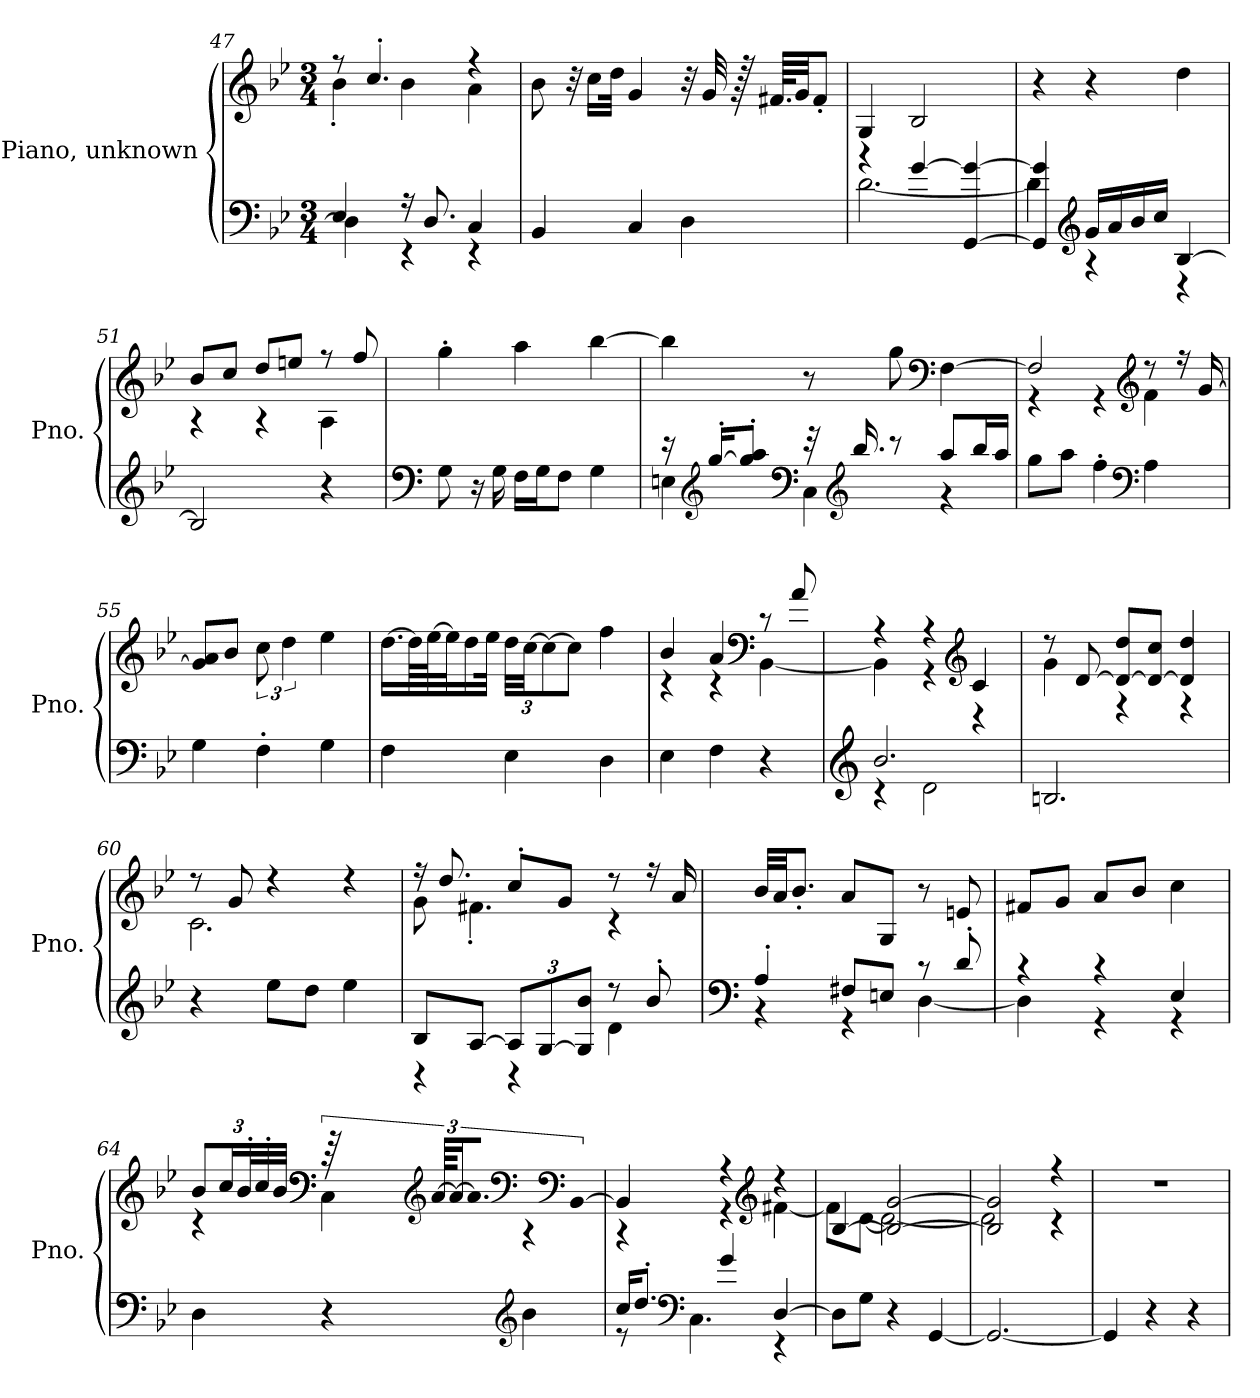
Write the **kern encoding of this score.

**kern	**kern
*part1	*part1
*staff2	*staff1
*I"Piano, unknown	*
*I'Pno.	*
*clefF4	*clefG2
*k[b-e-]	*k[b-e-]
*M3/4	*M3/4
=47	=47
*^	*^
4E-/	4D\]	8r	4b-'\
.	.	4.cc'/	.
16r	4r	.	4b-\
8.D/	.	.	.
4C/	4r	4r	4a\
*v	*v	*	*
*	*v	*v
=48	=48
4BB-/	8b-\
.	32r
.	16cc\LL
.	32dd\JJk
4C/	4g/
4D\	32r
.	32g/
.	128r
.	64.f#X/KLLL
.	32g/JJ
.	8f#'/J
!!LO:LB:g=z
=49	=49
*^	*
4r	[2.d\	4G/
[4g/	.	2B-/
[4GG/ 4g/_	.	.
=50	=50	=50
4GG/] 4g/]	4d\]	4r
*clefG2	*	*
16g/LL	4r	4r
16a/	.	.
16b-/	.	.
16cc/JJ	.	.
[4B-/	4r	4dd\
*v	*v	*
=51	=51
*	*^
2B-/]	8b-/L	4r
.	8cc/J	.
.	8dd/L	4r
.	8een/J	.
4r	8r	4A\
.	8ff/	.
*	*v	*v
=52	=52
*clefF4	*
8G\	4gg'\
16r	.
16G\	.
16F\LL	4aa\
16G\J	.
8F\J	.
4G\	[4bb-\
!!LO:PB:g=z
=53	=53
*^	*
16r	4En\	4bb-\]
*clefG2	*	*
[16gg'/KL	.	.
8gg/]' 8aa/'J	.	.
*clefF4	*	*
32r	4C\	8r
*clefG2	*	*
16.bb-/	.	.
8r	.	8gg\
*	*	*clefF4
8aa/L	4r	[4F\
16bb-/L	.	.
16aa/JJ	.	.
*v	*v	*
=54	=54
*	*^
8gg\L	2F/]	4r
8aa\J	.	.
4ff'\	.	4r
*clefF4	*clefG2	*
4A\	8r	4f\
.	16r	.
.	[16g/	.
*	*v	*v
=55	=55
4G\	8g/] 8a/L
.	8b-/J
4F'\	12cc\
.	6dd\
4G\	4ee-\
!!LO:LB:g=z
=56	=56
4F\	[16.dd\LL
.	64dd\LL]
.	[64ee-\J
.	32ee-\J]
.	16dd\
.	32ee-\JJk
*	*Xbrackettup
4E-\	48dd\LLL
.	[48cc\JJ
.	12cc\_
.	8cc\J]
4D\	4ff\
=57	=57
*	*^
4E-\	4b-/	4r
4F\	4a/	4r
*	*clefF4	*
4r	8r	[4BB-\
.	8a/	.
=58	=58	=58
*clefG2	*	*
*^	*	*
2.b-/	4r	4r	4BB-\]
.	2d\	4r	4r
*	*	*clefG2	*
.	.	4c/	4r
*v	*v	*	*
=59	=59	=59
2.Bn/	8r	4g\
.	[8d/	.
.	8d/_ 8dd/L	4r
.	8d/_ 8cc/J	.
.	4d/] 4dd/	4r
=60	=60	=60
4r	8r	2.c\
.	8g/	.
8ee-\L	4r	.
8dd\J	.	.
4ee-\	4r	.
!!LO:LB:g=z	!!
=61	=61	=61
*^	*	*
8B-/L	4r	16r	8g\
.	.	8.dd/	.
[8A/J	.	.	4.f#X'\
*Xbrackettup	*	*	*
12A/L]	4r	8cc'/L	.
[12G/	.	.	.
.	.	8g/J	.
12G/] 12b-/J	.	.	.
8r	4d\	8r	4r
8b-'/	.	16r	.
.	.	16a/	.
*	*	*v	*v
=62	=62	=62
*clefF4	*	*
4A'/	4r	32b-/LLL
.	.	32a/JJ
.	.	8.b-'/J
8F#X/L	4r	8a/L
8En/J	.	8G/J
8r	[4D\	8r
8d'/	.	8en/
=63	=63	=63
4r	4D\]	8f#X/L
.	.	8g/J
4r	4r	8a/L
.	.	8b-/J
4E-/	4r	4cc\
*v	*v	*
!!LO:LB:g=z
=64	=64
*	*^
4D\	8b-/L	4r
.	24cc/L	.
.	48b-'/L	.
.	32cc'/	.
.	32b-/JJJ	.
*	*clefF4	*
*	*brackettup	*
4r	96r	4C\
*	*clefG2	*
.	[96a/KKLL	.
.	24a/J_	.
.	8.a/J]	.
*clefG2	*clefF4	*
4b-\	[4BB-/	4r
=65	=65	=65
*^	*	*
16cc/KL	8r	4BB-/]	4r
8.dd'/J	.	.	.
*clefF4	*	*	*
.	4.C\	.	.
4g/	.	4r	4r
*	*	*clefG2	*
[4D/	4r	4r	[4f#X\
*v	*v	*	*
=66	=66	=66
8D\L]	[4B-/	8f#\L]
8G\J	.	[8d\J
4r	2B-/_ [2g/	2d\_
[4GG/	.	.
=67	=67	=67
2.GG/_	2B-/] 2g/]	2d\]
.	4r	4r
*	*v	*v
=68	=68
4GG/]	2.r
4r	.
4r	.
=	=
*-	*-
